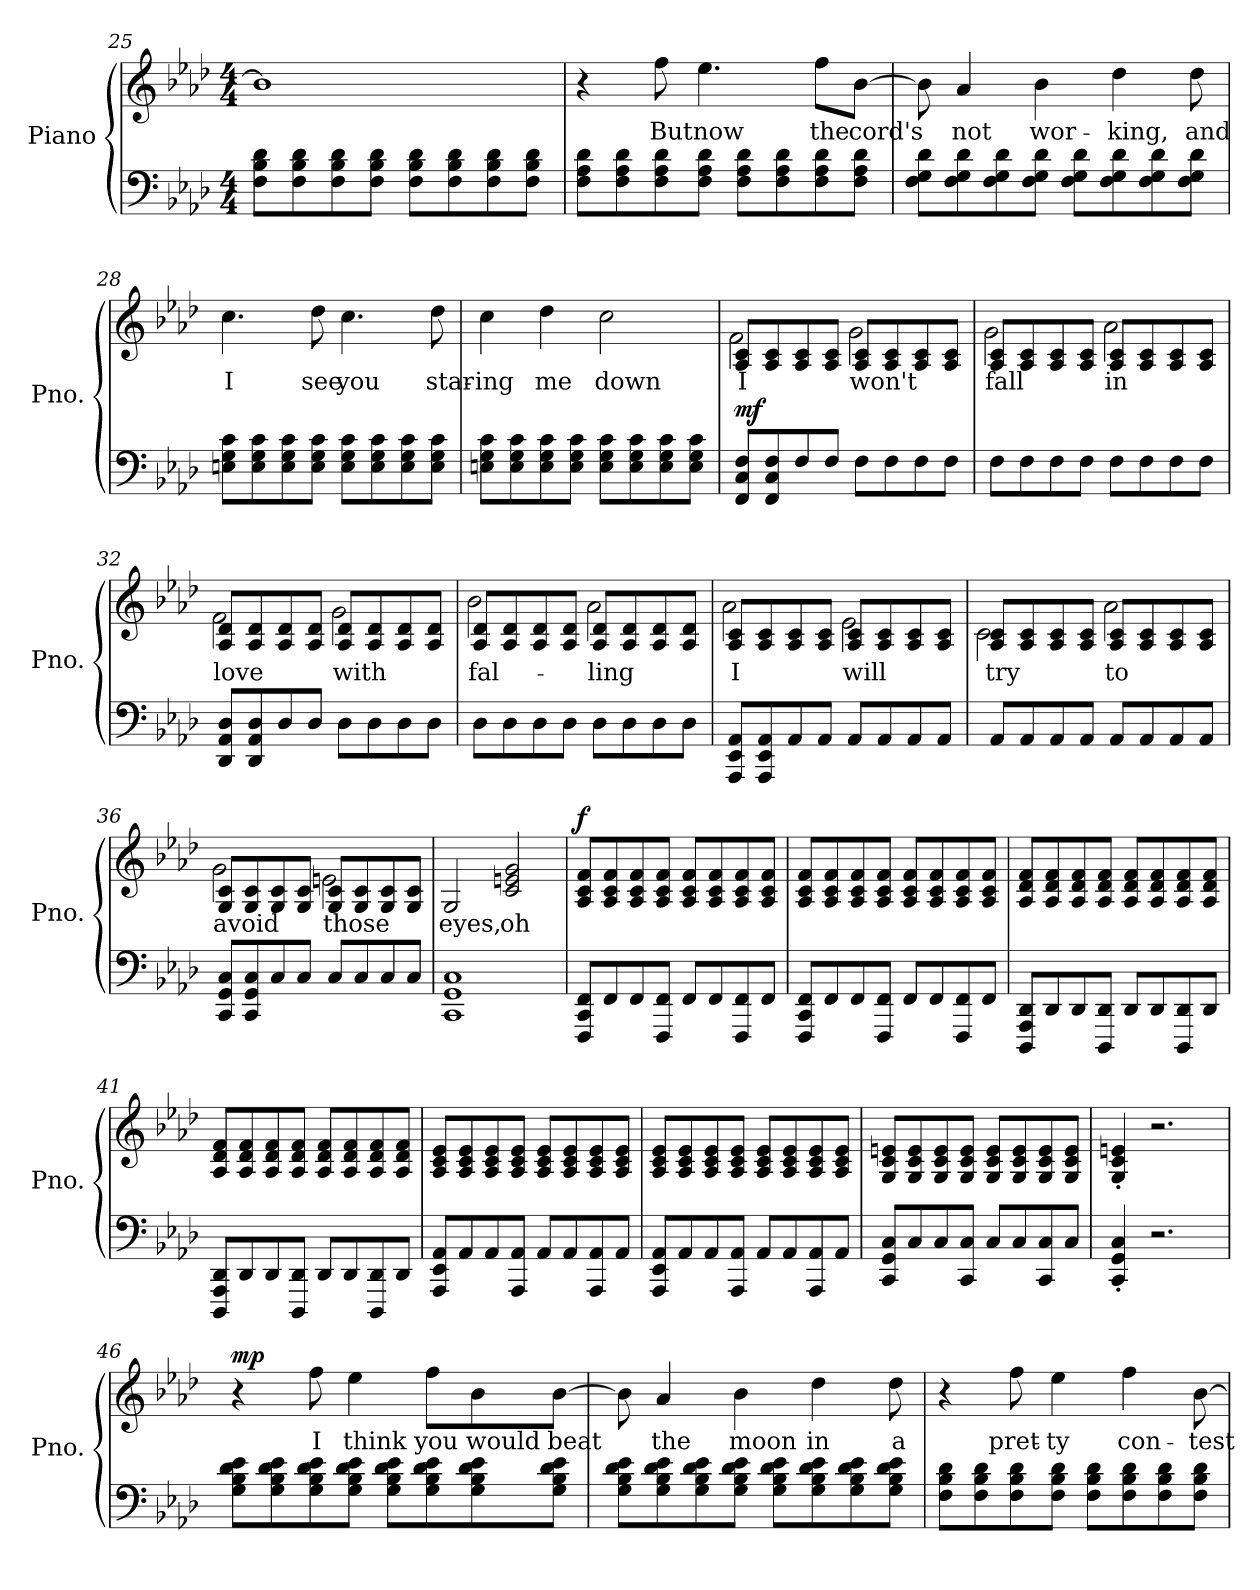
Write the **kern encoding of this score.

**kern	**kern	**text	**dynam
*part1	*part1	*part1	*part1
*staff2	*staff1	*staff1	*staff1/2
*I"Piano	*	*	*
*I'Pno.	*	*	*
*clefF4	*clefG2	*	*
*k[b-e-a-d-]	*k[b-e-a-d-]	*	*
*M4/4	*M4/4	*	*
=25	=25	=25	=25
8F\ 8B-\ 8d-\L	1b-]	.	.
8F\ 8B-\ 8d-\	.	.	.
8F\ 8B-\ 8d-\	.	.	.
8F\ 8B-\ 8d-\J	.	.	.
8F\ 8B-\ 8d-\L	.	.	.
8F\ 8B-\ 8d-\	.	.	.
8F\ 8B-\ 8d-\	.	.	.
8F\ 8B-\ 8d-\J	.	.	.
=26	=26	=26	=26
8F\ 8A-\ 8d-\L	4r	.	.
8F\ 8A-\ 8d-\	.	.	.
8F\ 8A-\ 8d-\	8ff\	But	.
8F\ 8A-\ 8d-\J	4.ee-\	now	.
8F\ 8A-\ 8d-\L	.	.	.
8F\ 8A-\ 8d-\	.	.	.
8F\ 8A-\ 8d-\	8ff\L	the	.
8F\ 8A-\ 8d-\J	[8b-\J	cord's	.
!!LO:LB:g=z
=27	=27	=27	=27
8F\ 8G\ 8d-\L	8b-\]	.	.
8F\ 8G\ 8d-\	4a-/	not	.
8F\ 8G\ 8d-\	.	.	.
8F\ 8G\ 8d-\J	4b-\	wor-	.
8F\ 8G\ 8d-\L	.	.	.
8F\ 8G\ 8d-\	4dd-\	-king,	.
8F\ 8G\ 8d-\	.	.	.
8F\ 8G\ 8d-\J	8dd-\	and	.
=28	=28	=28	=28
8En\ 8G\ 8c\L	4.cc\	I	.
8E\ 8G\ 8c\	.	.	.
8E\ 8G\ 8c\	.	.	.
8E\ 8G\ 8c\J	8dd-\	see	.
8E\ 8G\ 8c\L	4.cc\	you	.
8E\ 8G\ 8c\	.	.	.
8E\ 8G\ 8c\	.	.	.
8E\ 8G\ 8c\J	8dd-\	star-	.
=29	=29	=29	=29
8En\ 8G\ 8c\L	4cc\	-ing	.
8E\ 8G\ 8c\	.	.	.
8E\ 8G\ 8c\	4dd-\	me	.
8E\ 8G\ 8c\J	.	.	.
8E\ 8G\ 8c\L	2cc\	down	.
8E\ 8G\ 8c\	.	.	.
8E\ 8G\ 8c\	.	.	.
8E\ 8G\ 8c\J	.	.	.
!!LO:LB:g=z
=30	=30	=30	=30
*	*^	*	*
!	!	!	!	!LO:DY:a=2
8FF/ 8C/ 8F/L	8A-/ 8c/L	2f\	I	mf
8FF/ 8C/ 8F/	8A-/ 8c/	.	.	.
8F/	8A-/ 8c/	.	.	.
8F/J	8A-/ 8c/J	.	.	.
8F\L	8A-/ 8c/L	2g\	won't	.
8F\	8A-/ 8c/	.	.	.
8F\	8A-/ 8c/	.	.	.
8F\J	8A-/ 8c/J	.	.	.
=31	=31	=31	=31	=31
8F\L	8A-/ 8c/L	2g\	fall	.
8F\	8A-/ 8c/	.	.	.
8F\	8A-/ 8c/	.	.	.
8F\J	8A-/ 8c/J	.	.	.
8F\L	8A-/ 8c/L	2a-\	in	.
8F\	8A-/ 8c/	.	.	.
8F\	8A-/ 8c/	.	.	.
8F\J	8A-/ 8c/J	.	.	.
=32	=32	=32	=32	=32
8DD-/ 8AA-/ 8D-/L	8A-/ 8d-/L	2f\	love	.
8DD-/ 8AA-/ 8D-/	8A-/ 8d-/	.	.	.
8D-/	8A-/ 8d-/	.	.	.
8D-/J	8A-/ 8d-/J	.	.	.
8D-\L	8A-/ 8d-/L	2g\	with	.
8D-\	8A-/ 8d-/	.	.	.
8D-\	8A-/ 8d-/	.	.	.
8D-\J	8A-/ 8d-/J	.	.	.
!!LO:PB:g=z	!!
=33	=33	=33	=33	=33
8D-\L	8A-/ 8d-/L	2b-\	fal-	.
8D-\	8A-/ 8d-/	.	.	.
8D-\	8A-/ 8d-/	.	.	.
8D-\J	8A-/ 8d-/J	.	.	.
8D-\L	8A-/ 8d-/L	2a-\	-ling	.
8D-\	8A-/ 8d-/	.	.	.
8D-\	8A-/ 8d-/	.	.	.
8D-\J	8A-/ 8d-/J	.	.	.
=34	=34	=34	=34	=34
8AAA-/ 8EE-/ 8AA-/L	8A-/ 8c/L	2a-\	I	.
8AAA-/ 8EE-/ 8AA-/	8A-/ 8c/	.	.	.
8AA-/	8A-/ 8c/	.	.	.
8AA-/J	8A-/ 8c/J	.	.	.
8AA-/L	8A-/ 8c/L	2e-\	will	.
8AA-/	8A-/ 8c/	.	.	.
8AA-/	8A-/ 8c/	.	.	.
8AA-/J	8A-/ 8c/J	.	.	.
=35	=35	=35	=35	=35
8AA-/L	8A-/ 8c/L	2c\	try	.
8AA-/	8A-/ 8c/	.	.	.
8AA-/	8A-/ 8c/	.	.	.
8AA-/J	8A-/ 8c/J	.	.	.
8AA-/L	8A-/ 8c/L	2a-\	to	.
8AA-/	8A-/ 8c/	.	.	.
8AA-/	8A-/ 8c/	.	.	.
8AA-/J	8A-/ 8c/J	.	.	.
!!LO:LB:g=z	!!
=36	=36	=36	=36	=36
8CC/ 8GG/ 8C/L	8G/ 8c/L	2g\	avoid	.
8CC/ 8GG/ 8C/	8G/ 8c/	.	.	.
8C/	8G/ 8c/	.	.	.
8C/J	8G/ 8c/J	.	.	.
8C/L	8G/ 8c/L	2en\	those	.
8C/	8G/ 8c/	.	.	.
8C/	8G/ 8c/	.	.	.
8C/J	8G/ 8c/J	.	.	.
*	*v	*v	*	*
=37	=37	=37	=37
1CC 1GG 1C	2G/	eyes,	.
.	2c/ 2en/ 2g/	oh	.
=38	=38	=38	=38
!	!	!	!LO:DY:b
8FFF/ 8CC/ 8FF/L	8A-/ 8c/ 8f/L	.	f
8FF/	8A-/ 8c/ 8f/	.	.
8FF/	8A-/ 8c/ 8f/	.	.
8FFF/ 8FF/J	8A-/ 8c/ 8f/J	.	.
8FF/L	8A-/ 8c/ 8f/L	.	.
8FF/	8A-/ 8c/ 8f/	.	.
8FFF/ 8FF/	8A-/ 8c/ 8f/	.	.
8FF/J	8A-/ 8c/ 8f/J	.	.
=39	=39	=39	=39
8FFF/ 8CC/ 8FF/L	8A-/ 8c/ 8f/L	.	.
8FF/	8A-/ 8c/ 8f/	.	.
8FF/	8A-/ 8c/ 8f/	.	.
8FFF/ 8FF/J	8A-/ 8c/ 8f/J	.	.
8FF/L	8A-/ 8c/ 8f/L	.	.
8FF/	8A-/ 8c/ 8f/	.	.
8FFF/ 8FF/	8A-/ 8c/ 8f/	.	.
8FF/J	8A-/ 8c/ 8f/J	.	.
!!LO:LB:g=z
=40	=40	=40	=40
8DDD-/ 8AAA-/ 8DD-/L	8A-/ 8d-/ 8f/L	.	.
8DD-/	8A-/ 8d-/ 8f/	.	.
8DD-/	8A-/ 8d-/ 8f/	.	.
8DDD-/ 8DD-/J	8A-/ 8d-/ 8f/J	.	.
8DD-/L	8A-/ 8d-/ 8f/L	.	.
8DD-/	8A-/ 8d-/ 8f/	.	.
8DDD-/ 8DD-/	8A-/ 8d-/ 8f/	.	.
8DD-/J	8A-/ 8d-/ 8f/J	.	.
=41	=41	=41	=41
8DDD-/ 8AAA-/ 8DD-/L	8A-/ 8d-/ 8f/L	.	.
8DD-/	8A-/ 8d-/ 8f/	.	.
8DD-/	8A-/ 8d-/ 8f/	.	.
8DDD-/ 8DD-/J	8A-/ 8d-/ 8f/J	.	.
8DD-/L	8A-/ 8d-/ 8f/L	.	.
8DD-/	8A-/ 8d-/ 8f/	.	.
8DDD-/ 8DD-/	8A-/ 8d-/ 8f/	.	.
8DD-/J	8A-/ 8d-/ 8f/J	.	.
=42	=42	=42	=42
8AAA-/ 8EE-/ 8AA-/L	8A-/ 8c/ 8e-/L	.	.
8AA-/	8A-/ 8c/ 8e-/	.	.
8AA-/	8A-/ 8c/ 8e-/	.	.
8AAA-/ 8AA-/J	8A-/ 8c/ 8e-/J	.	.
8AA-/L	8A-/ 8c/ 8e-/L	.	.
8AA-/	8A-/ 8c/ 8e-/	.	.
8AAA-/ 8AA-/	8A-/ 8c/ 8e-/	.	.
8AA-/J	8A-/ 8c/ 8e-/J	.	.
=43	=43	=43	=43
8AAA-/ 8EE-/ 8AA-/L	8A-/ 8c/ 8e-/L	.	.
8AA-/	8A-/ 8c/ 8e-/	.	.
8AA-/	8A-/ 8c/ 8e-/	.	.
8AAA-/ 8AA-/J	8A-/ 8c/ 8e-/J	.	.
8AA-/L	8A-/ 8c/ 8e-/L	.	.
8AA-/	8A-/ 8c/ 8e-/	.	.
8AAA-/ 8AA-/	8A-/ 8c/ 8e-/	.	.
8AA-/J	8A-/ 8c/ 8e-/J	.	.
!!LO:LB:g=z
=44	=44	=44	=44
8CC/ 8GG/ 8C/L	8G/ 8c/ 8en/L	.	.
8C/	8G/ 8c/ 8e/	.	.
8C/	8G/ 8c/ 8e/	.	.
8CC/ 8C/J	8G/ 8c/ 8e/J	.	.
8C/L	8G/ 8c/ 8e/L	.	.
8C/	8G/ 8c/ 8e/	.	.
8CC/ 8C/	8G/ 8c/ 8e/	.	.
8C/J	8G/ 8c/ 8e/J	.	.
=45	=45	=45	=45
4CC/' 4GG/' 4C/'	4G/' 4c/' 4en/'	.	.
2.r	2.r	.	.
=46	=46	=46	=46
!	!	!	!LO:DY:b
8G\ 8B-\ 8d-\ 8e-\L	4r	.	mp
8G\ 8B-\ 8d-\ 8e-\	.	.	.
8G\ 8B-\ 8d-\ 8e-\	8ff\	I	.
8G\ 8B-\ 8d-\ 8e-\J	4ee-\	think	.
8G\ 8B-\ 8d-\ 8e-\L	.	.	.
8G\ 8B-\ 8d-\ 8e-\	8ff\L	you	.
8G\ 8B-\ 8d-\ 8e-\	8b-\	would	.
8G\ 8B-\ 8d-\ 8e-\J	[8b-\J	beat	.
=47	=47	=47	=47
8G\ 8B-\ 8d-\ 8e-\L	8b-\]	.	.
8G\ 8B-\ 8d-\ 8e-\	4a-/	the	.
8G\ 8B-\ 8d-\ 8e-\	.	.	.
8G\ 8B-\ 8d-\ 8e-\J	4b-\	moon	.
8G\ 8B-\ 8d-\ 8e-\L	.	.	.
8G\ 8B-\ 8d-\ 8e-\	4dd-\	in	.
8G\ 8B-\ 8d-\ 8e-\	.	.	.
8G\ 8B-\ 8d-\ 8e-\J	8dd-\	a	.
!!LO:LB:g=z
=48	=48	=48	=48
8F\ 8B-\ 8d-\L	4r	.	.
8F\ 8B-\ 8d-\	.	.	.
8F\ 8B-\ 8d-\	8ff\	pret-	.
8F\ 8B-\ 8d-\J	4ee-\	-ty	.
8F\ 8B-\ 8d-\L	.	.	.
8F\ 8B-\ 8d-\	4ff\	con-	.
8F\ 8B-\ 8d-\	.	.	.
8F\ 8B-\ 8d-\J	[8b-\	-test	.
=	=	=	=
*-	*-	*-	*-
